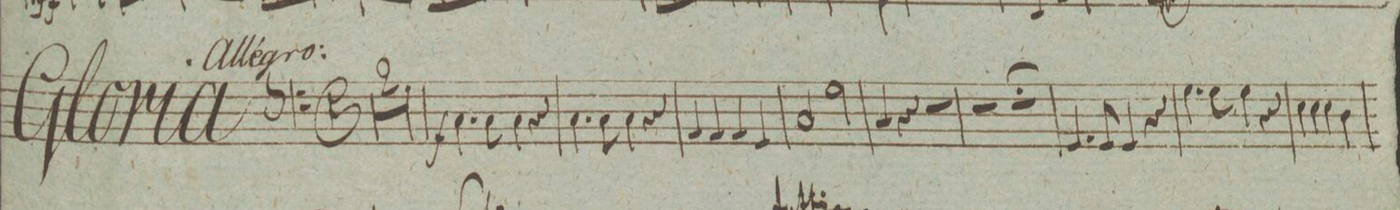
**kern	**dynam
*I"Fagoto 2do	*
*clefF4	*
*k[]	*
*met(c|)	*
*M2/2	*
1r	.
=2	=2
1r	.
=3	=3
4.C\	f
8C\	.
4C\	.
4r	.
=4	=4
4.C\	.
8C\	.
4C\	.
4r	.
=5	=5
4AA/	.
4AA/	.
4AA/	.
4GG/	.
=6	=6
2C/	.
2G\	.
=7	=7
4C/	.
4r	.
2r	.
=8	=8
2r	.
2r;	.
=9	=9
4.GG/	.
8GG/	.
4GG/	.
4r	.
=10	=10
4.G\	.
8G\	.
4G\	.
4r	.
=11	=11
4E\	.
4E\	.
4E\	.
4D\	.
=12	=12
*-	*-
